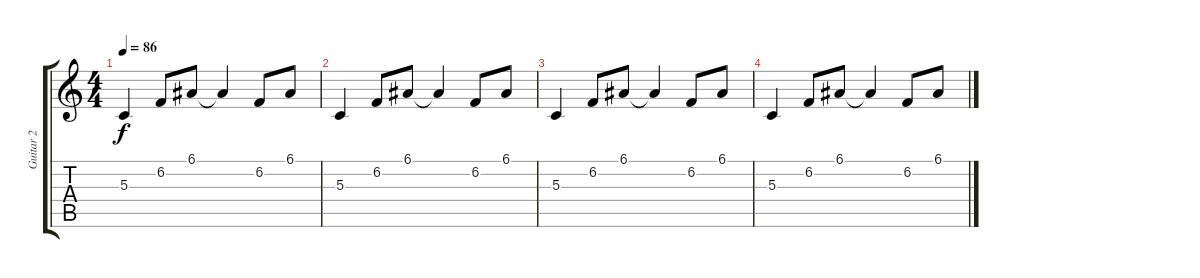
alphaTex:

\track ("Guitar 2" "Guitar 2") {instrument brightacousticpiano}
\staff {score tabs}
\tuning (E4 B3 G3 D3 A2 D2) {hide}
\ts (4 4)
\tempo 86
\clef g2
\ks c
5.3.4{dy f} 6.2.8 6.1.8 6.1{t}.4 6.2.8 6.1.8 |
5.3.4 6.2.8 6.1.8 6.1{t}.4 6.2.8 6.1.8 |
5.3.4{volume 4} 6.2.8 6.1.8 6.1{t}.4 6.2.8 6.1.8 |
5.3.4 6.2.8 6.1.8 6.1{t}.4 6.2.8 6.1.8
